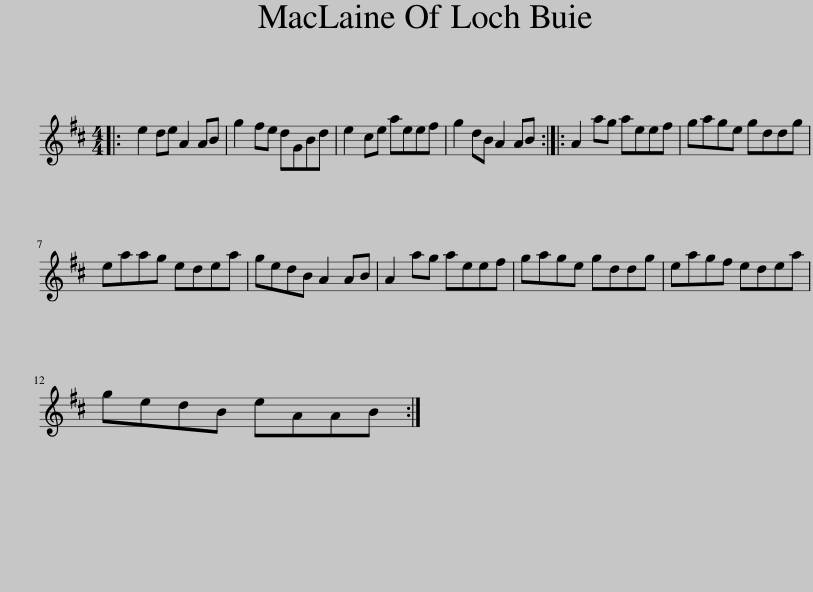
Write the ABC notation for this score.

X:1
L:1/8
M:4/4
I:linebreak $
K:D
V:1 treble
V:1
|: e2 de A2 AB | g2 fe dGBd | e2 ce aeef | g2 dB A2 AB :: A2 ag aeef | %5
 gage gddg |$ eaag edea | gedB A2 AB | A2 ag aeef | gage gddg | %10
 eagf edea |$ gedB eAAB :| %12
